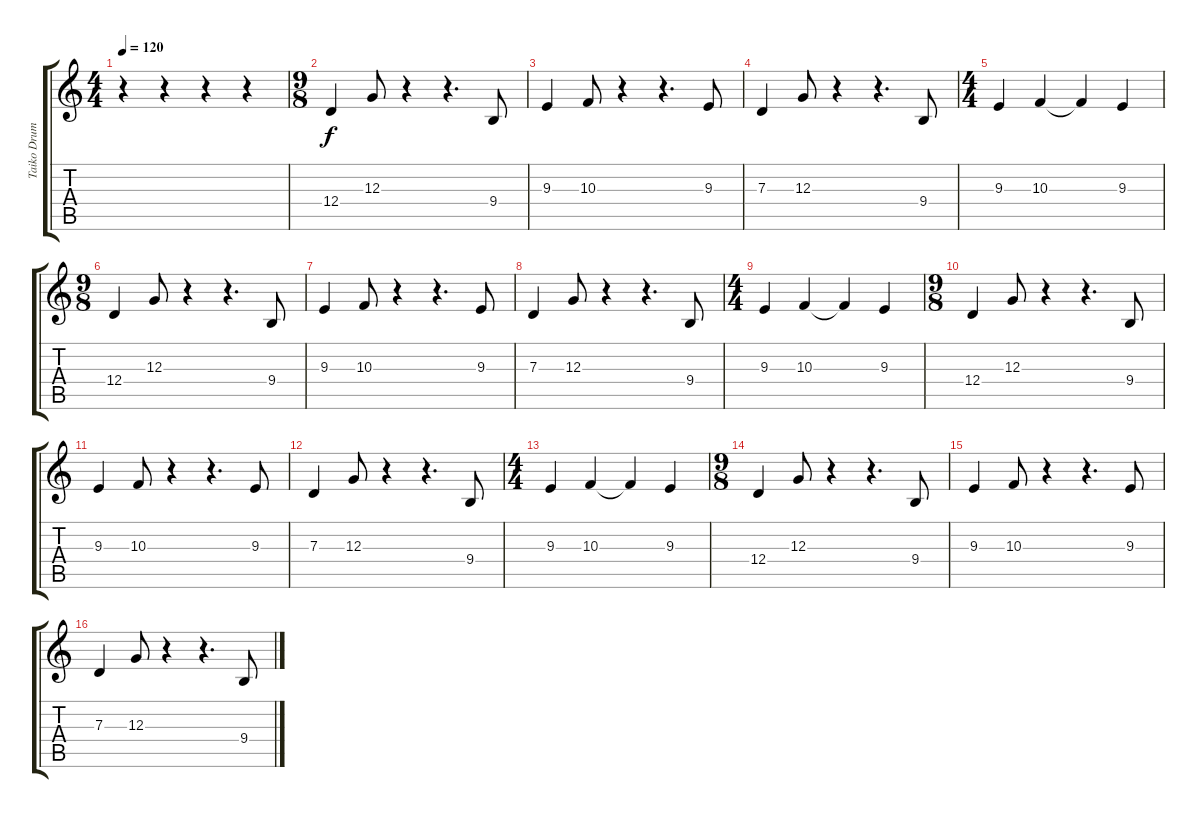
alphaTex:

\track ("Taiko Drum" "Taiko Drum") {instrument taikodrum}
\staff {score tabs}
\tuning (E4 B3 G3 D3 A2 E2) {hide}
\ts (4 4)
\tempo 120
\clef g2
\ks c
r.4{dy f} r.4 r.4 r.4 |
\ts (9 8)
12.4.4 12.3.8 r.4 r.4{d} 9.4.8 |
9.3.4 10.3.8 r.4 r.4{d} 9.3.8 |
7.3.4 12.3.8 r.4 r.4{d} 9.4.8 |
\ts (4 4)
9.3.4 10.3.4 10.3{t}.4 9.3.4 |
\ts (9 8)
12.4.4 12.3.8 r.4 r.4{d} 9.4.8 |
9.3.4 10.3.8 r.4 r.4{d} 9.3.8 |
7.3.4 12.3.8 r.4 r.4{d} 9.4.8 |
\ts (4 4)
9.3.4 10.3.4 10.3{t}.4 9.3.4 |
\ts (9 8)
12.4.4 12.3.8 r.4 r.4{d} 9.4.8 |
9.3.4 10.3.8 r.4 r.4{d} 9.3.8 |
7.3.4 12.3.8 r.4 r.4{d} 9.4.8 |
\ts (4 4)
9.3.4 10.3.4 10.3{t}.4 9.3.4 |
\ts (9 8)
12.4.4 12.3.8 r.4 r.4{d} 9.4.8 |
9.3.4 10.3.8 r.4 r.4{d} 9.3.8 |
7.3.4 12.3.8 r.4 r.4{d} 9.4.8
